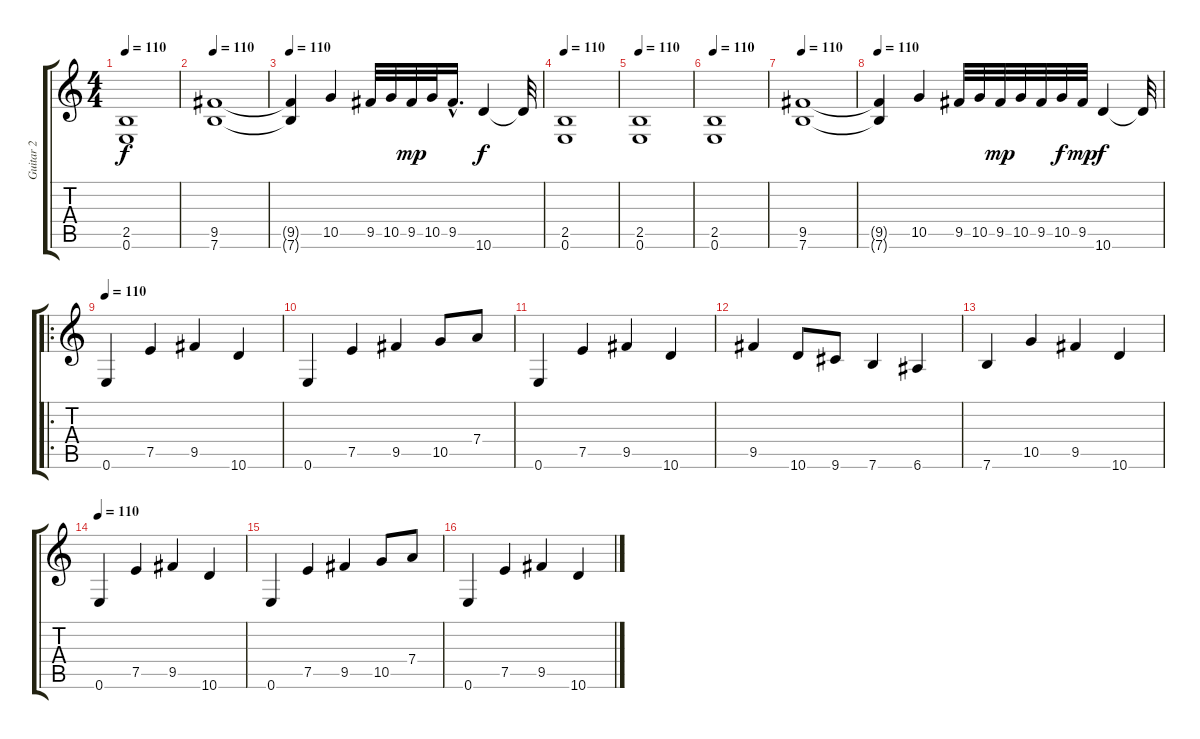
\track ("Guitar 2" "Guitar 2") {instrument distortionguitar}
\staff {score tabs}
\tuning (E4 B3 G3 D3 A2 E2) {hide}
\ts (4 4)
\tempo 110
\clef g2
\ks c
(2.5 0.6).1{dy f} |
\tempo 160
\tempo 110
(9.5 7.6).1 |
\tempo 160
\tempo 110
(9.5{t} 7.6{t}).4 10.5.4 9.5.32 10.5.32 9.5.32{dy mp} 10.5.32 9.5{hac}.16{d} 10.6.4{dy f} 10.6{t}.32 |
\tempo 110
(2.5 0.6).1 |
\tempo 110
(2.5 0.6).1 |
\tempo 110
(2.5 0.6).1 |
\tempo 160
\tempo 110
(9.5 7.6).1 |
\tempo 160
\tempo 110
(9.5{t} 7.6{t}).4 10.5.4 9.5.32 10.5.32 9.5.32{dy mp} 10.5.32 9.5.32 10.5.32{dy f} 9.5.32{dy mp} 10.6.4{dy f} 10.6{t}.32 |
\ro
\tempo 110
0.6.4{volume 15} 7.5.4 9.5.4 10.6.4 |
0.6.4 7.5.4 9.5.4 10.5.8 7.4.8 |
0.6.4 7.5.4 9.5.4 10.6.4 |
9.5.4 10.6.8 9.6.8 7.6.4 6.6.4 |
7.6.4 10.5.4 9.5.4 10.6.4 |
\tempo 110
0.6.4 7.5.4 9.5.4 10.6.4 |
0.6.4 7.5.4 9.5.4 10.5.8 7.4.8 |
0.6.4 7.5.4 9.5.4 10.6.4
